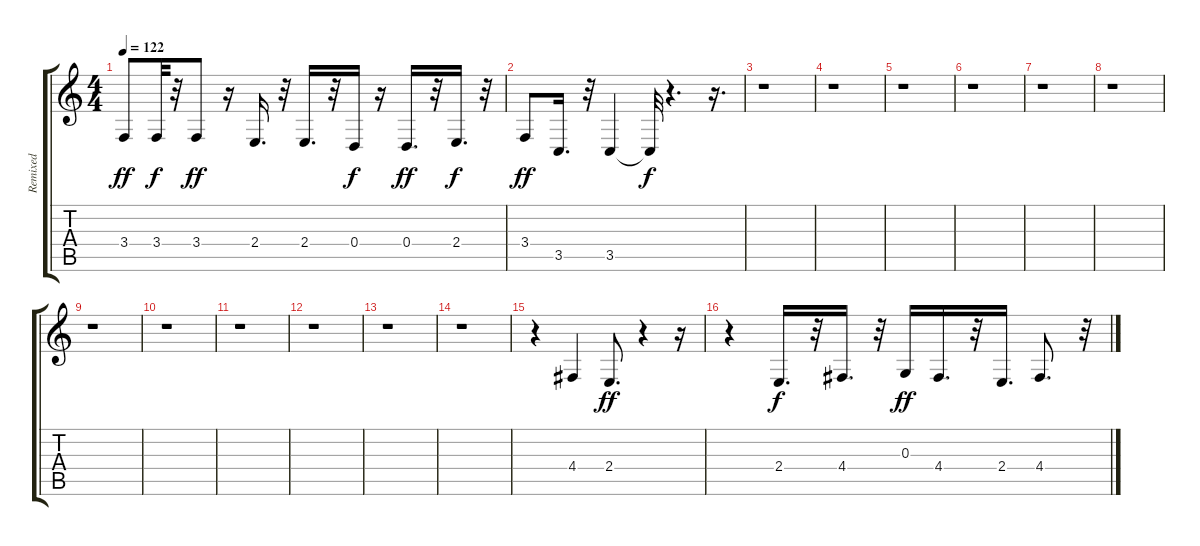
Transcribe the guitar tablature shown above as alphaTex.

\track ("Remixed" "Remixed") {instrument voiceoohs}
\staff {score tabs}
\tuning (E4 B3 G3 D3 A2 E2) {hide}
\ts (4 4)
\tempo 122
\clef g2
\ks c
3.4.8{dy ff} 3.4.32{dy f} r.32 3.4.8{dy ff} r.16 2.4.16{d} r.32 2.4.16{d} r.32 0.4.16{dy f} r.16 0.4.16{d dy ff} r.32 2.4.16{d dy f} r.32 |
3.4.8{dy ff} 3.5.16{d} r.32 3.5.4 3.5{t}.32{dy f} r.4{d} r.16{d} |
r.1 |
r.1 |
r.1 |
r.1 |
r.1 |
r.1 |
r.1 |
r.1 |
r.1 |
r.1 |
r.1 |
r.1 |
r.4 4.4.4 2.4.8{d dy ff} r.4 r.16 |
r.4 2.4.16{d dy f} r.32 4.4.16{d} r.32 0.3.16{dy ff} 4.4.16{d} r.32 2.4.16{d} 4.4.8{d} r.32
